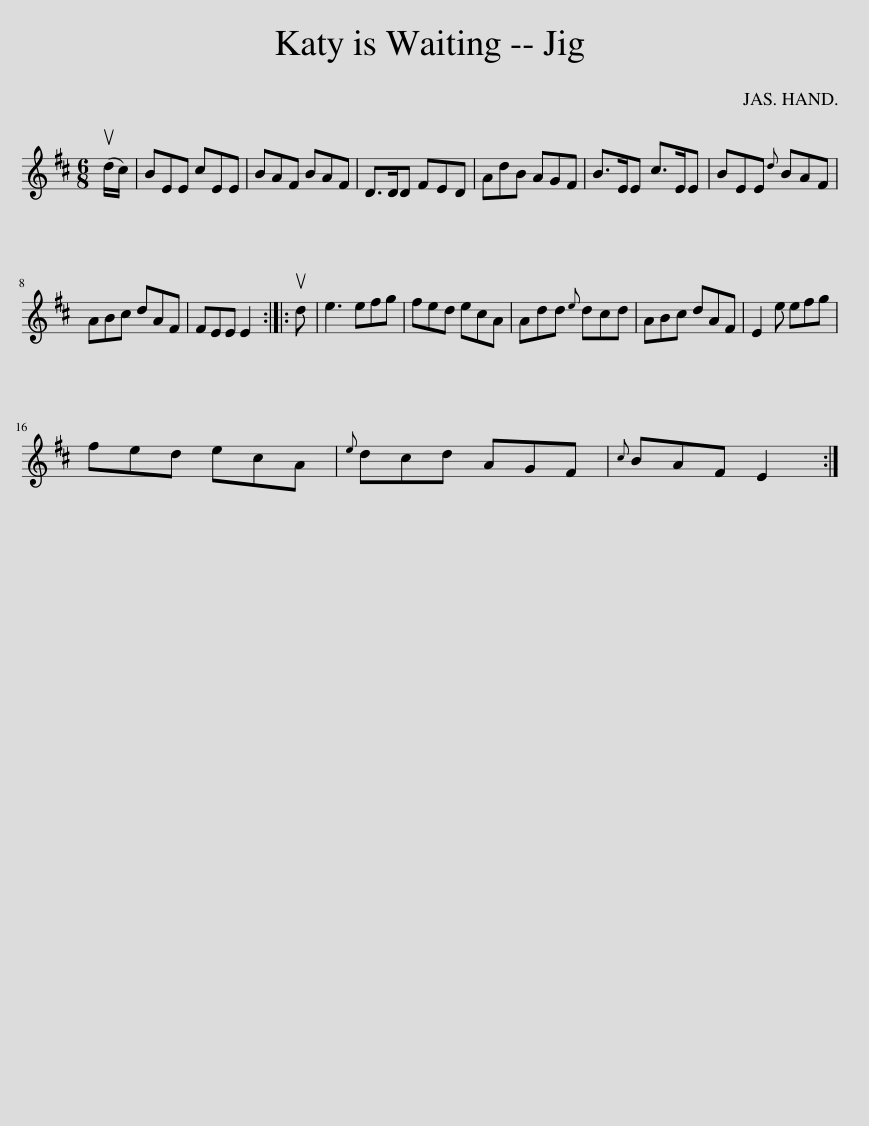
X:1
L:1/8
M:6/8
I:linebreak $
K:D
V:1 treble
V:1
 (ud/c/) | BEE cEE | BAF BAF | D>DD FED | AdB AGF | %5
 B>EE c>EE | BEE{d} BAF |$ ABc dAF | FEE E2 :: ud | %10
 e3 efg | fed ecA | Add{e} dcd | ABc dAF | E2 e efg |$ %15
 fed ecA |{e} dcd AGF |{c} BAF E2 :| %18
